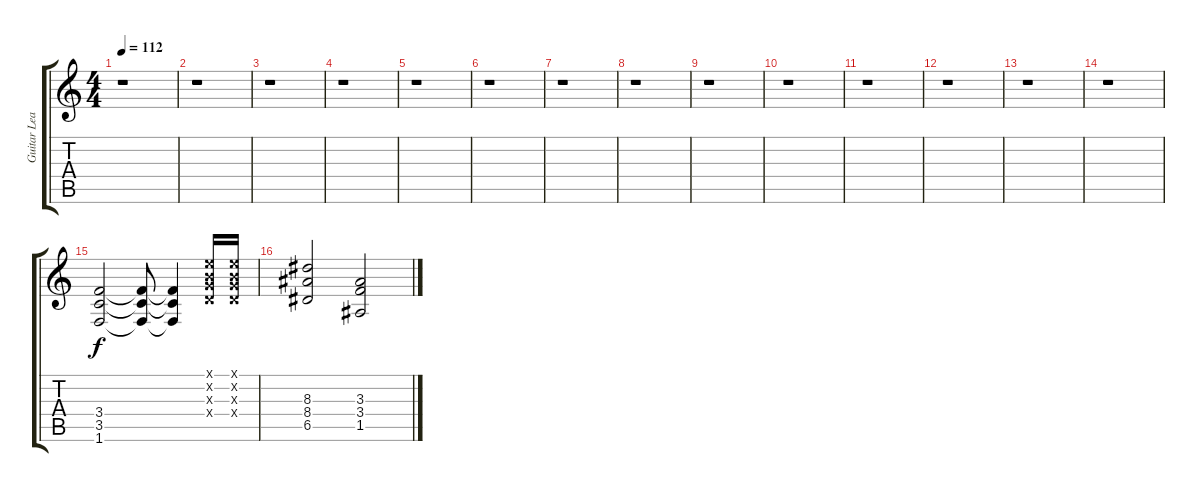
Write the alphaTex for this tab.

\track ("Guitar Lead" "Guitar Lea") {instrument overdrivenguitar}
\staff {score tabs}
\tuning (E4 B3 G3 D3 A2 E2) {hide}
\ts (4 4)
\tempo 112
\clef g2
\ks c
r.1{dy f} |
r.1 |
r.1 |
r.1 |
r.1 |
r.1 |
r.1 |
r.1 |
r.1 |
r.1 |
r.1 |
r.1 |
r.1 |
r.1 |
(3.4 3.5 1.6).2 (3.4{t} 3.5{t} 1.6{t}).8 (3.4{t} 3.5{t} 1.6{t}).4 (0.1{x} 0.2{x} 0.3{x} 0.4{x}).16 (0.1{x} 0.2{x} 0.3{x} 0.4{x}).16 |
(8.3 8.4 6.5).2 (3.3 3.4 1.5).2
